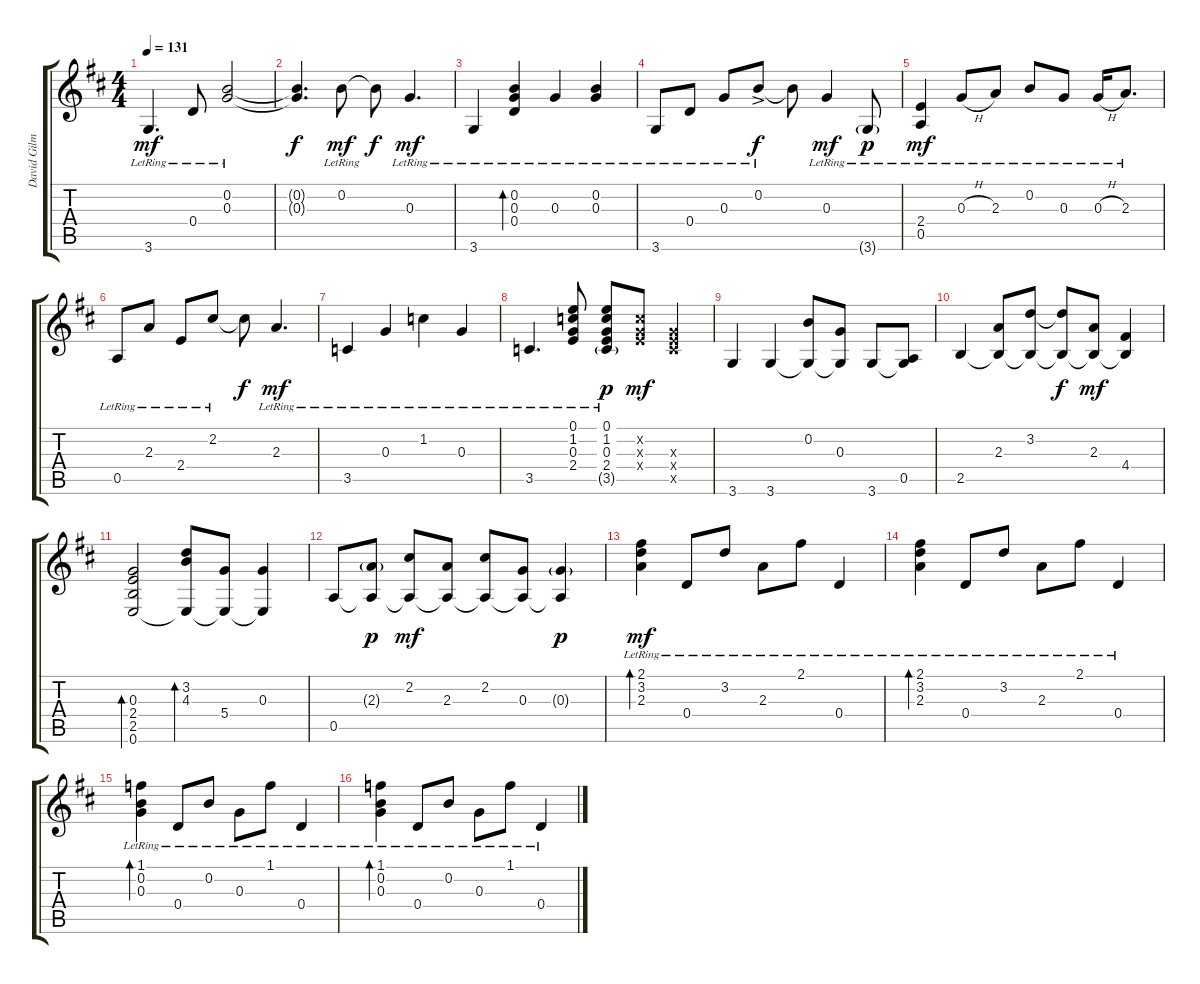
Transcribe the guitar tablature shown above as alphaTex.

\track ("David Gilmour" "David Gilm") {instrument acousticguitarsteel}
\staff {score tabs}
\tuning (E4 B3 G3 D3 A2 E2) {hide}
\ts (4 4)
\tempo 131
\clef g2
\ks d
3.6{lr}.4{d dy mf} 0.4{lr}.8 (0.2{lr} 0.3{lr}).2 |
(0.2{t} 0.3{t}).4{d dy f} 0.2{lr}.8{dy mf} 0.2{t}.8{dy f} 0.3{lr}.4{d dy mf} |
3.6{lr}.4 (0.2{lr} 0.3{lr} 0.4{lr}).4{bd 120} 0.3{lr}.4 (0.2{lr} 0.3{lr}).4 |
3.6{lr}.8 0.4{lr}.8 0.3{lr}.8 0.2{ac lr}.8{dy f} 0.2{t}.8 0.3{lr}.4{dy mf} 3.6{g lr}.8{dy p} |
(2.4{lr} 0.5{lr}).4{dy mf} 0.3{h lr}.8 2.3{lr}.8 0.2{lr}.8 0.3{lr}.8 0.3{h lr}.16 2.3{lr}.8{d} |
0.5{lr}.8 2.3{lr}.8 2.4{lr}.8 2.2{lr}.8 2.2{t}.8{dy f} 2.3{lr}.4{d dy mf} |
3.5{lr}.4 0.3{lr}.4 1.2{lr}.4 0.3{lr}.4 |
3.5{lr}.4{d} (0.1{lr} 1.2{lr} 0.3{lr} 2.4{lr}).8 (0.1 1.2{lr} 0.3{lr} 2.4{lr} 3.5{g lr}).8{dy p} (1.2{x} 0.3{x} 2.4{x}).8{dy mf} (0.3{x} 2.4{x} 3.5{x}).4 |
3.6.4 3.6.4 (0.2 3.6{t}).8 (0.3 3.6{t}).8 3.6.8 (0.5 3.6{t}).8 |
2.5.4 (2.3 2.5{t}).8 (3.2 2.5{t}).8 (3.2{t} 2.5{t}).8{dy f} (2.3 2.5{t}).8{dy mf} (4.4 2.5{t}).4 |
(0.3 2.4 2.5 0.6).2{bd 120} (3.2 4.3 0.6{t}).8{bd 120} (5.4 0.6{t}).8 (0.3 0.6{t}).4 |
0.5.8 (2.3{g} 0.5{t}).8{dy p} (2.2 0.5{t}).8{dy mf} (2.3 0.5{t}).8 (2.2 0.5{t}).8 (0.3 0.5{t}).8 (0.3{g} 0.5{t}).4{dy p} |
(2.1{lr} 3.2{lr} 2.3{lr}).4{bd 120 dy mf} 0.4{lr}.8 3.2{lr}.8 2.3{lr}.8 2.1{lr}.8 0.4{lr}.4 |
(2.1{lr} 3.2{lr} 2.3{lr}).4{bd 120} 0.4{lr}.8 3.2{lr}.8 2.3{lr}.8 2.1{lr}.8 0.4{lr}.4 |
(1.1{lr} 0.2{lr} 0.3{lr}).4{bd 120} 0.4{lr}.8 0.2{lr}.8 0.3{lr}.8 1.1{lr}.8 0.4{lr}.4 |
(1.1{lr} 0.2{lr} 0.3{lr}).4{bd 120} 0.4{lr}.8 0.2{lr}.8 0.3{lr}.8 1.1{lr}.8 0.4{lr}.4
